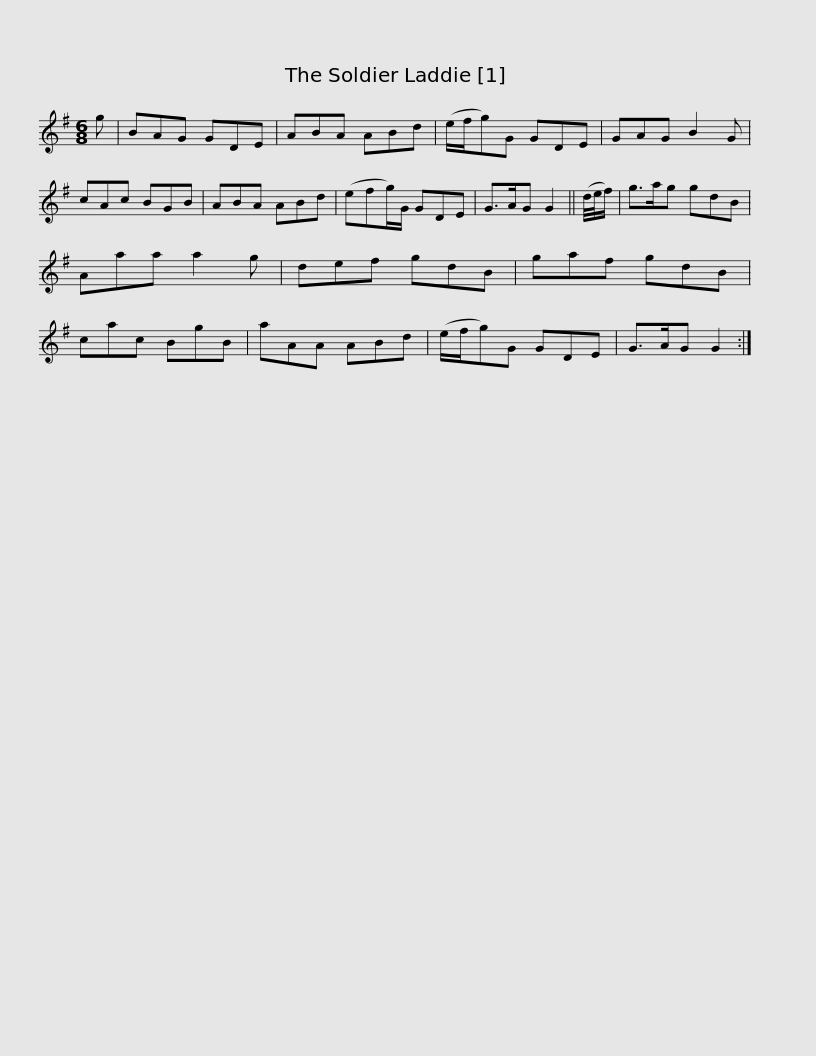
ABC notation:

X:1
L:1/8
M:6/8
I:linebreak $
K:G
V:1 treble
V:1
 g | BAG GDE | ABA ABd | (e/f/g)G GDE | GAG B2 G | %5
 cAc BGB | ABA ABd | (efg/)G/ GDE |$ G>AG G2 || (d/4e/4f/) | %10
 g>ag gdB | Aaa a2 g | def gdB | gaf gdB | cac BgB | %15
 aAA ABd |$ (e/f/g)G GDE | G>AG G2 :| %18
